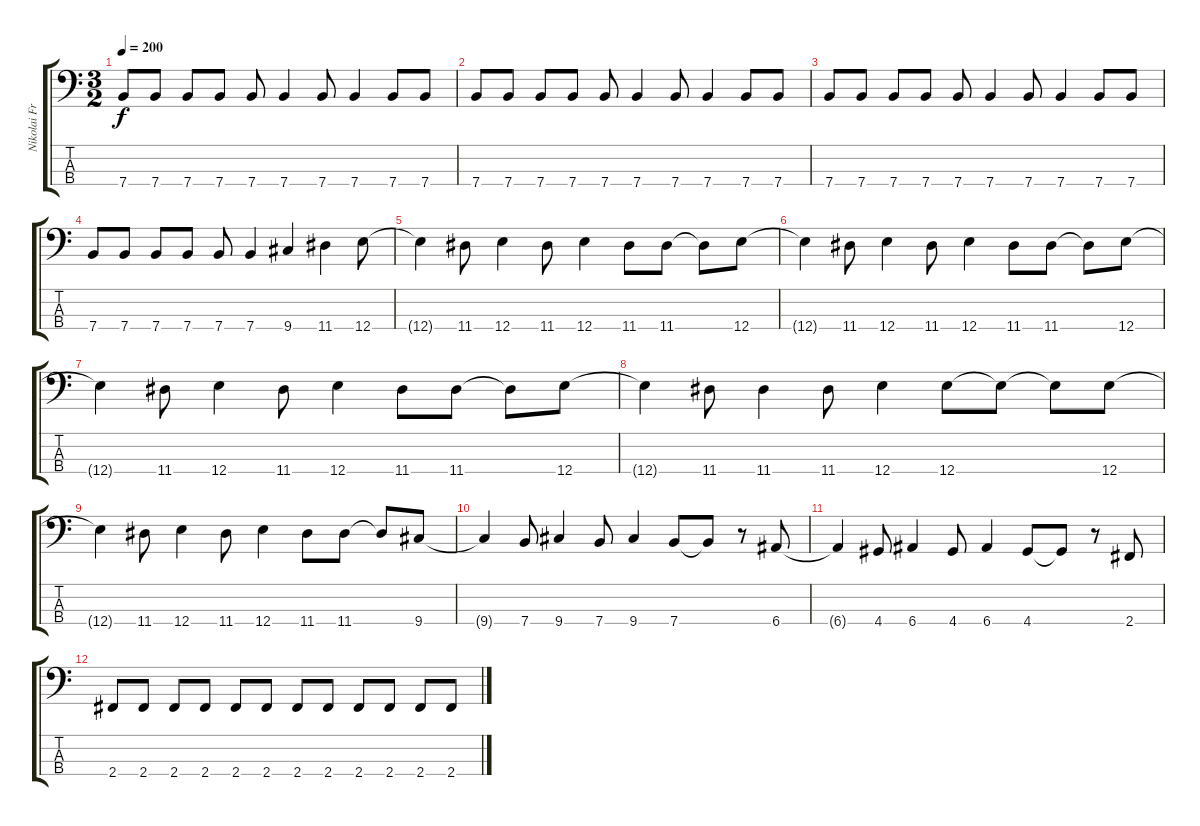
\track ("Nikolai Fraiture" "Nikolai Fr") {instrument electricbasspick}
\staff {score tabs}
\tuning (G2 D2 A1 E1) {hide}
\ts (3 2)
\tempo 200
\clef f4
\ks c
7.4.8{dy f} 7.4.8 7.4.8 7.4.8 7.4.8 7.4.4 7.4.8 7.4.4 7.4.8 7.4.8 |
7.4.8 7.4.8 7.4.8 7.4.8 7.4.8 7.4.4 7.4.8 7.4.4 7.4.8 7.4.8 |
7.4.8 7.4.8 7.4.8 7.4.8 7.4.8 7.4.4 7.4.8 7.4.4 7.4.8 7.4.8 |
7.4.8 7.4.8 7.4.8 7.4.8 7.4.8 7.4.4 9.4.4 11.4.4 12.4.8 |
12.4{t}.4 11.4.8 12.4.4 11.4.8 12.4.4 11.4.8 11.4.8 11.4{t}.8 12.4.8 |
12.4{t}.4 11.4.8 12.4.4 11.4.8 12.4.4 11.4.8 11.4.8 11.4{t}.8 12.4.8 |
12.4{t}.4 11.4.8 12.4.4 11.4.8 12.4.4 11.4.8 11.4.8 11.4{t}.8 12.4.8 |
12.4{t}.4 11.4.8 11.4.4 11.4.8 12.4.4 12.4.8 12.4{t}.8 12.4{t}.8 12.4.8 |
12.4{t}.4 11.4.8 12.4.4 11.4.8 12.4.4 11.4.8 11.4.8 11.4{t}.8 9.4.8 |
9.4{t}.4 7.4.8 9.4.4 7.4.8 9.4.4 7.4.8 7.4{t}.8 r.8 6.4.8 |
6.4{t}.4 4.4.8 6.4.4 4.4.8 6.4.4 4.4.8 4.4{t}.8 r.8 2.4.8 |
2.4.8 2.4.8 2.4.8 2.4.8 2.4.8 2.4.8 2.4.8 2.4.8 2.4.8 2.4.8 2.4.8 2.4.8
